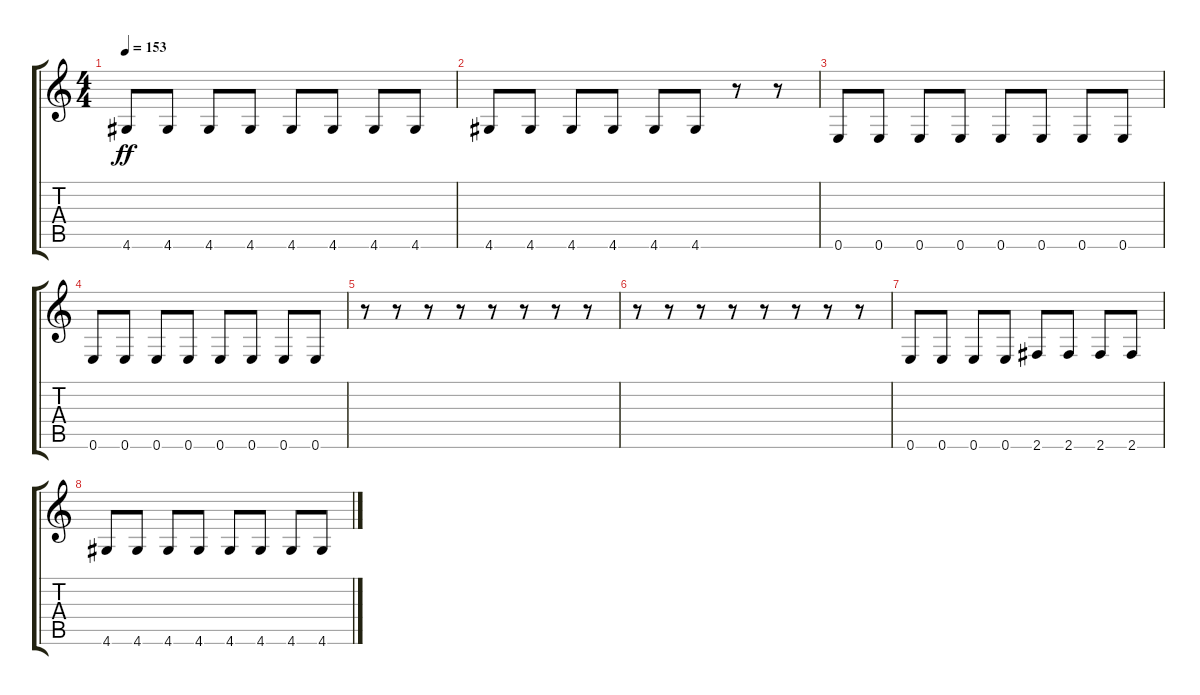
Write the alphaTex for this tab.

\track "" {instrument electricbassfinger}
\staff {score tabs}
\tuning (E4 B3 G3 D3 A2 E2) {hide}
\ts (4 4)
\tempo 153
\clef g2
\ks c
4.6.8{dy ff} 4.6.8 4.6.8 4.6.8 4.6.8 4.6.8 4.6.8 4.6.8 |
4.6.8 4.6.8 4.6.8 4.6.8 4.6.8 4.6.8 r.8 r.8 |
0.6.8 0.6.8 0.6.8 0.6.8 0.6.8 0.6.8 0.6.8 0.6.8 |
0.6.8 0.6.8 0.6.8 0.6.8 0.6.8 0.6.8 0.6.8 0.6.8 |
r.8 r.8 r.8 r.8 r.8 r.8 r.8 r.8 |
r.8 r.8 r.8 r.8 r.8 r.8 r.8 r.8 |
0.6.8 0.6.8 0.6.8 0.6.8 2.6.8 2.6.8 2.6.8 2.6.8 |
4.6.8 4.6.8 4.6.8 4.6.8 4.6.8 4.6.8 4.6.8 4.6.8
